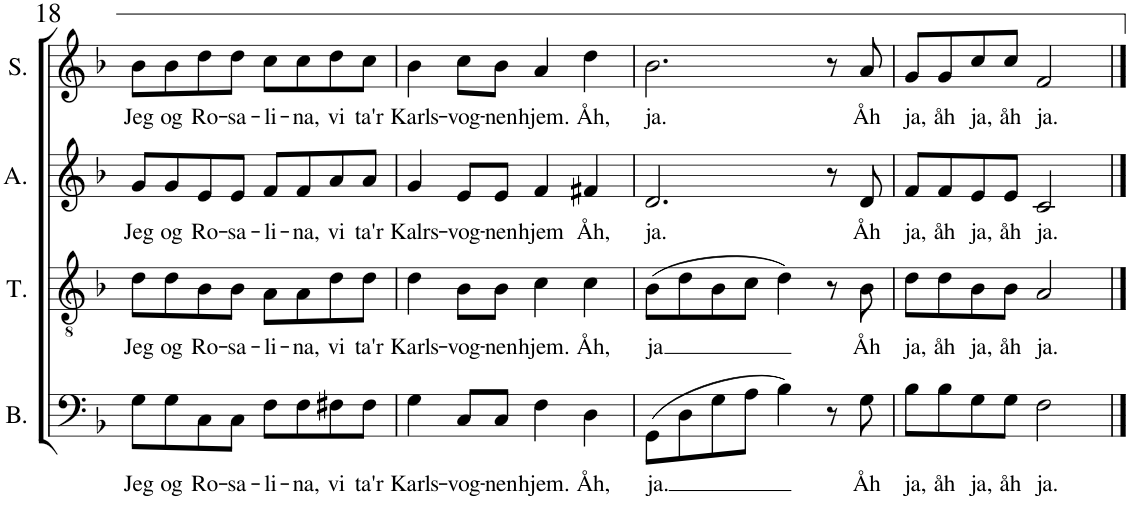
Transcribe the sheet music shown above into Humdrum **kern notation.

**kern	**text	**kern	**text	**kern	**text	**kern	**text
*part4	*part4	*part3	*part3	*part2	*part2	*part1	*part1
*staff4	*staff4	*staff3	*staff3	*staff2	*staff2	*staff1	*staff1
*I"Bass	*	*I"Tenor	*	*I"Alto	*	*I"Soprano	*
*I'B.	*	*I'T.	*	*I'A.	*	*I'S.	*
!!LO:PB:g=z
*clefF4	*	*clefGv2	*	*clefG2	*	*clefG2	*
*k[b-]	*	*k[b-]	*	*k[b-]	*	*k[b-]	*
*M4/4	*	*M4/4	*	*M4/4	*	*M4/4	*
=18	=18	=18	=18	=18	=18	=18	=18
!	!LO:LY:b	!	!LO:LY:b	!	!LO:LY:b	!	!LO:LY:b
8G\L	Jeg	8d\L	Jeg	8g/L	Jeg	8b-\L	Jeg
!	!LO:LY:b	!	!LO:LY:b	!	!LO:LY:b	!	!LO:LY:b
8G\	og	8d\	og	8g/	og	8b-\	og
!	!LO:LY:b	!	!LO:LY:b	!	!LO:LY:b	!	!LO:LY:b
8C\	Ro-	8B-\	Ro-	8e/	Ro-	8dd\	Ro-
!	!LO:LY:b	!	!LO:LY:b	!	!LO:LY:b	!	!LO:LY:b
8C\J	-sa-	8B-\J	-sa-	8e/J	-sa-	8dd\J	-sa-
!	!LO:LY:b	!	!LO:LY:b	!	!LO:LY:b	!	!LO:LY:b
8F\L	-li-	8A\L	-li-	8f/L	-li-	8cc\L	-li-
!	!LO:LY:b	!	!LO:LY:b	!	!LO:LY:b	!	!LO:LY:b
8F\	-na,	8A\	-na,	8f/	-na,	8cc\	-na,
!	!LO:LY:b	!	!LO:LY:b	!	!LO:LY:b	!	!LO:LY:b
8F#X\	vi	8d\	vi	8a/	vi	8dd\	vi
!	!LO:LY:b	!	!LO:LY:b	!	!LO:LY:b	!	!LO:LY:b
8F#\J	ta'r	8d\J	ta'r	8a/J	ta'r	8cc\J	ta'r
=19	=19	=19	=19	=19	=19	=19	=19
!	!LO:LY:b	!	!LO:LY:b	!	!LO:LY:b	!	!LO:LY:b
4G\	Karls-	4d\	Karls-	4g/	Kalrs-	4b-\	Karls-
!	!LO:LY:b	!	!LO:LY:b	!	!LO:LY:b	!	!LO:LY:b
8C/L	-vog-	8B-\L	-vog-	8e/L	-vog-	8cc\L	-vog-
!	!LO:LY:b	!	!LO:LY:b	!	!LO:LY:b	!	!LO:LY:b
8C/J	-nen	8B-\J	-nen	8e/J	-nen	8b-\J	-nen
!	!LO:LY:b	!	!LO:LY:b	!	!LO:LY:b	!	!LO:LY:b
4F\	hjem.	4c\	hjem.	4f/	hjem	4a/	hjem.
!	!LO:LY:b	!	!LO:LY:b	!	!LO:LY:b	!	!LO:LY:b
4D\	Åh,	4c\	Åh,	4f#X/	Åh,	4dd\	Åh,
=20	=20	=20	=20	=20	=20	=20	=20
!	!LO:LY:b	!	!LO:LY:b	!	!LO:LY:b	!	!LO:LY:b
(8GG\L	ja.	(8B-\L	ja	2.d/	ja.	2.b-\	ja.
8D\	.	8d\	.	.	.	.	.
8G\	.	8B-\	.	.	.	.	.
8A\J	.	8c\J	.	.	.	.	.
4B-\)	.	4d\)	.	.	.	.	.
8r	.	8r	.	8r	.	8r	.
!	!LO:LY:b	!	!LO:LY:b	!	!LO:LY:b	!	!LO:LY:b
8G\	Åh	8B-\	Åh	8d/	Åh	8a/	Åh
=21	=21	=21	=21	=21	=21	=21	=21
!	!LO:LY:b	!	!LO:LY:b	!	!LO:LY:b	!	!LO:LY:b
8B-\L	ja,	8d\L	ja,	8f/L	ja,	8g/L	ja,
!	!LO:LY:b	!	!LO:LY:b	!	!LO:LY:b	!	!LO:LY:b
8B-\	åh	8d\	åh	8f/	åh	8g/	åh
!	!LO:LY:b	!	!LO:LY:b	!	!LO:LY:b	!	!LO:LY:b
8G\	ja,	8B-\	ja,	8e/	ja,	8cc/	ja,
!	!LO:LY:b	!	!LO:LY:b	!	!LO:LY:b	!	!LO:LY:b
8G\J	åh	8B-\J	åh	8e/J	åh	8cc/J	åh
!	!LO:LY:b	!	!LO:LY:b	!	!LO:LY:b	!	!LO:LY:b
2F\	ja.	2A/	ja.	2c/	ja.	2f/	ja.
==	==	==	==	==	==	==	==
*-	*-	*-	*-	*-	*-	*-	*-
